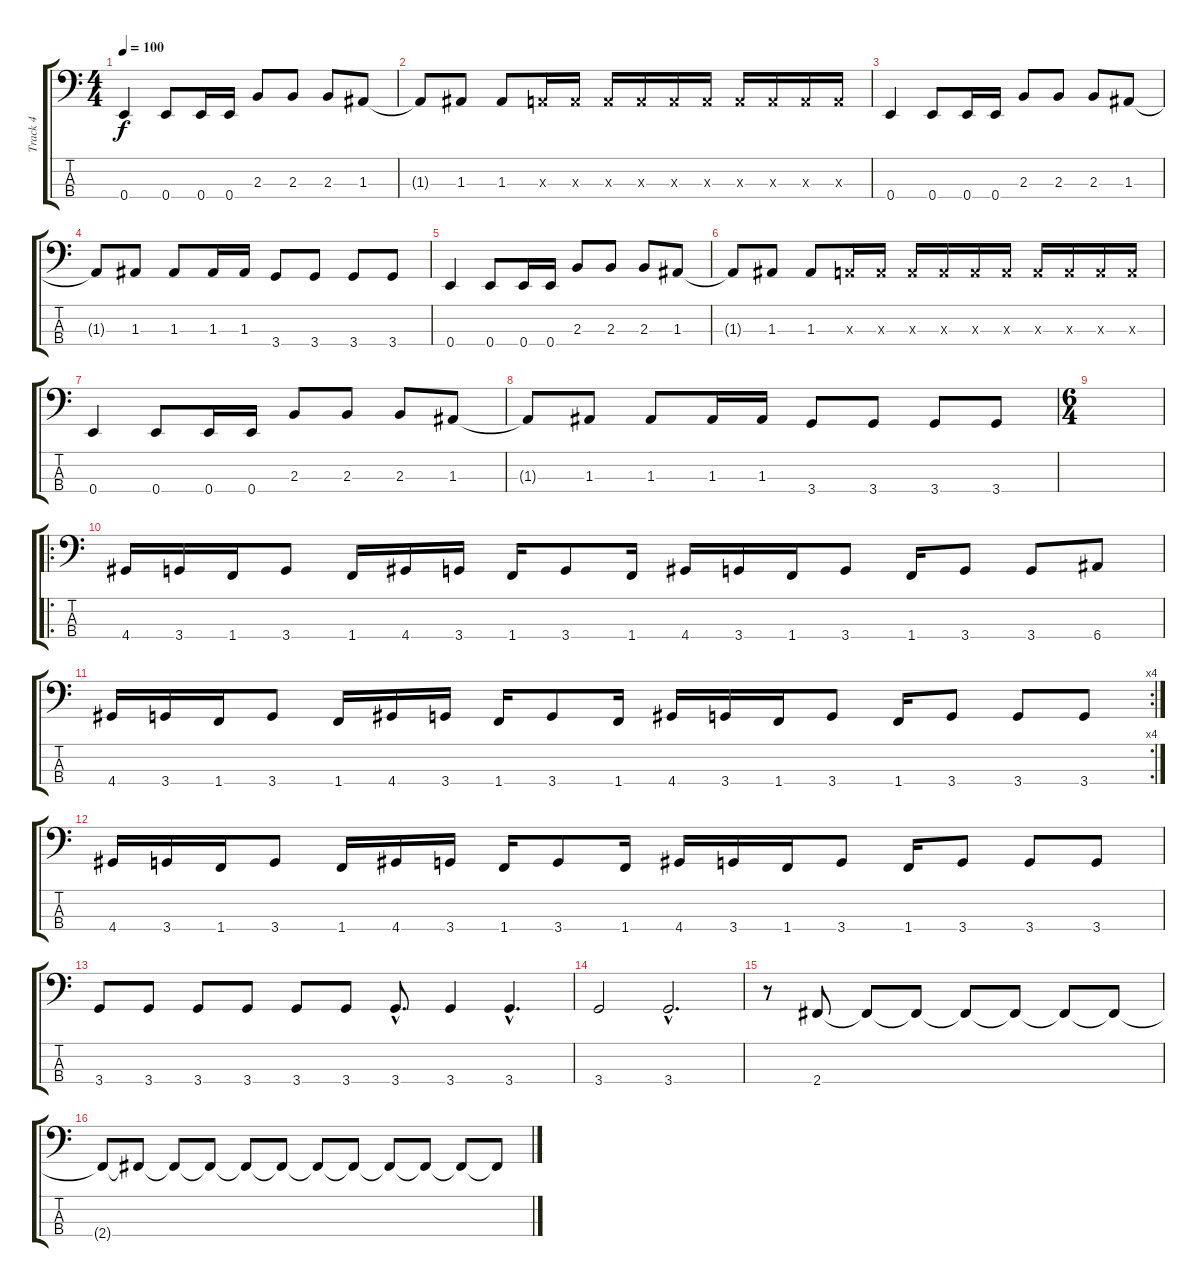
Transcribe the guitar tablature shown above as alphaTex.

\track ("Track 4" "Track 4") {instrument electricbassfinger}
\staff {score tabs}
\tuning (G2 D2 A1 E1) {hide}
\ts (4 4)
\tempo 100
\clef f4
\ks c
0.4.4{dy f} 0.4.8 0.4.16 0.4.16 2.3.8 2.3.8 2.3.8 1.3.8 |
1.3{t}.8 1.3.8 1.3.8 0.3{x}.16 0.3{x}.16 0.3{x}.16 0.3{x}.16 0.3{x}.16 0.3{x}.16 0.3{x}.16 0.3{x}.16 0.3{x}.16 0.3{x}.16 |
0.4.4 0.4.8 0.4.16 0.4.16 2.3.8 2.3.8 2.3.8 1.3.8 |
1.3{t}.8 1.3.8 1.3.8 1.3.16 1.3.16 3.4.8 3.4.8 3.4.8 3.4.8 |
0.4.4 0.4.8 0.4.16 0.4.16 2.3.8 2.3.8 2.3.8 1.3.8 |
1.3{t}.8 1.3.8 1.3.8 0.3{x}.16 0.3{x}.16 0.3{x}.16 0.3{x}.16 0.3{x}.16 0.3{x}.16 0.3{x}.16 0.3{x}.16 0.3{x}.16 0.3{x}.16 |
0.4.4 0.4.8 0.4.16 0.4.16 2.3.8 2.3.8 2.3.8 1.3.8 |
1.3{t}.8 1.3.8 1.3.8 1.3.16 1.3.16 3.4.8 3.4.8 3.4.8 3.4.8 |
\ts (6 4)
|
\ro
4.4.16 3.4.16 1.4.16 3.4.8 1.4.16 4.4.16 3.4.16 1.4.16 3.4.8 1.4.16 4.4.16 3.4.16 1.4.16 3.4.8 1.4.16 3.4.8 3.4.8 6.4.8 |
\rc 4
4.4.16 3.4.16 1.4.16 3.4.8 1.4.16 4.4.16 3.4.16 1.4.16 3.4.8 1.4.16 4.4.16 3.4.16 1.4.16 3.4.8 1.4.16 3.4.8 3.4.8 3.4.8 |
4.4.16 3.4.16 1.4.16 3.4.8 1.4.16 4.4.16 3.4.16 1.4.16 3.4.8 1.4.16 4.4.16 3.4.16 1.4.16 3.4.8 1.4.16 3.4.8 3.4.8 3.4.8 |
3.4.8 3.4.8 3.4.8 3.4.8 3.4.8 3.4.8 3.4{hac}.8{d} 3.4.4 3.4{hac}.4{d} |
3.4.2 3.4{hac}.2{d} |
r.8 2.4.8 2.4{t}.8 2.4{t}.8 2.4{t}.8 2.4{t}.8 2.4{t}.8 2.4{t}.8 |
2.4{t}.8 2.4{t}.8 2.4{t}.8 2.4{t}.8 2.4{t}.8 2.4{t}.8 2.4{t}.8 2.4{t}.8 2.4{t}.8 2.4{t}.8 2.4{t}.8 2.4{t}.8
